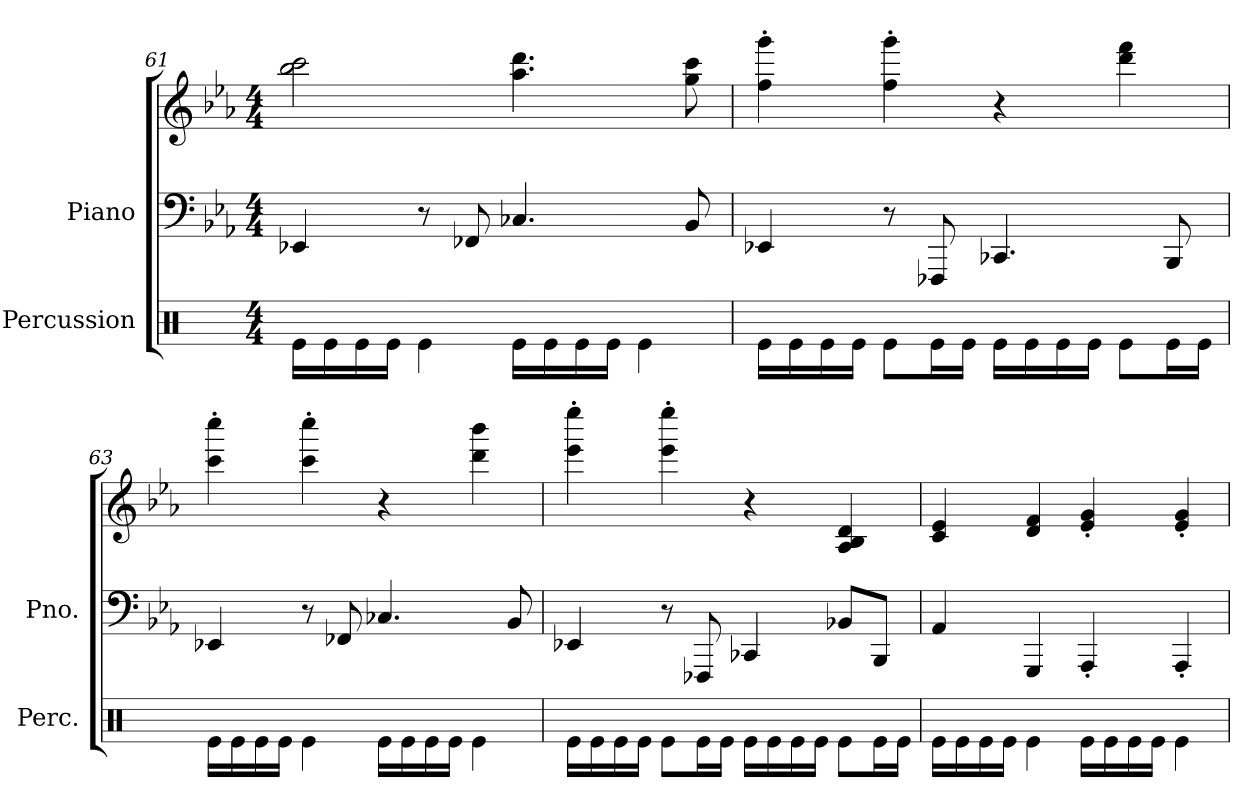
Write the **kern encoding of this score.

**kern	**kern	**kern
*part2	*part1	*part1
*staff3	*staff2	*staff1
*I"Percussion	*I"Piano	*
*I'Perc.	*I'Pno.	*
*clefX	*clefF4	*clefG2
*k[]	*k[b-e-a-]	*k[b-e-a-]
*	*E-:	*E-:
*M4/4	*M4/4	*M4/4
=61	=61	=61
16Re\LL	4EE-X/	2bb-\ 2ccc\
16Re\	.	.
16Re\	.	.
16Re\JJ	.	.
4Re\	8r	.
.	8FF-X/	.
16Re\LL	4.C-X/	4.aa-\ 4.ddd\
16Re\	.	.
16Re\	.	.
16Re\JJ	.	.
4Re\	.	.
.	8BB-/	8gg\ 8ccc\
!!LO:LB:g=z
=62	=62	=62
16Re\LL	4EE-X/	4ff\' 4ggg\'
16Re\	.	.
16Re\	.	.
16Re\JJ	.	.
8Re\L	8r	4ff\' 4ggg\'
16Re\L	8FFF-X/	.
16Re\JJ	.	.
16Re\LL	4.CC-X/	4r
16Re\	.	.
16Re\	.	.
16Re\JJ	.	.
8Re\L	.	4ddd\ 4fff\
16Re\L	8BBB-/	.
16Re\JJ	.	.
=63	=63	=63
16Re\LL	4EE-X/	4ccc\' 4cccc\'
16Re\	.	.
16Re\	.	.
16Re\JJ	.	.
4Re\	8r	4ccc\' 4cccc\'
.	8FF-X/	.
16Re\LL	4.C-X/	4r
16Re\	.	.
16Re\	.	.
16Re\JJ	.	.
4Re\	.	4ddd\ 4bbb-\
.	8BB-/	.
=64	=64	=64
16Re\LL	4EE-X/	4eee-\' 4eeee-\'
16Re\	.	.
16Re\	.	.
16Re\JJ	.	.
8Re\L	8r	4eee-\' 4eeee-\'
16Re\L	8FFF-X/	.
16Re\JJ	.	.
16Re\LL	4CC-X/	4r
16Re\	.	.
16Re\	.	.
16Re\JJ	.	.
8Re\L	8BB-X/L	4A-/ 4B-/ 4d/
16Re\L	8BBB-/J	.
16Re\JJ	.	.
=65	=65	=65
16Re\LL	4AA-/	4c/ 4e-/
16Re\	.	.
16Re\	.	.
16Re\JJ	.	.
4Re\	4GGG/	4d/ 4f/
16Re\LL	4AAA-'/	4e-/' 4g/'
16Re\	.	.
16Re\	.	.
16Re\JJ	.	.
4Re\	4AAA-'/	4e-/' 4g/'
=	=	=
*-	*-	*-
